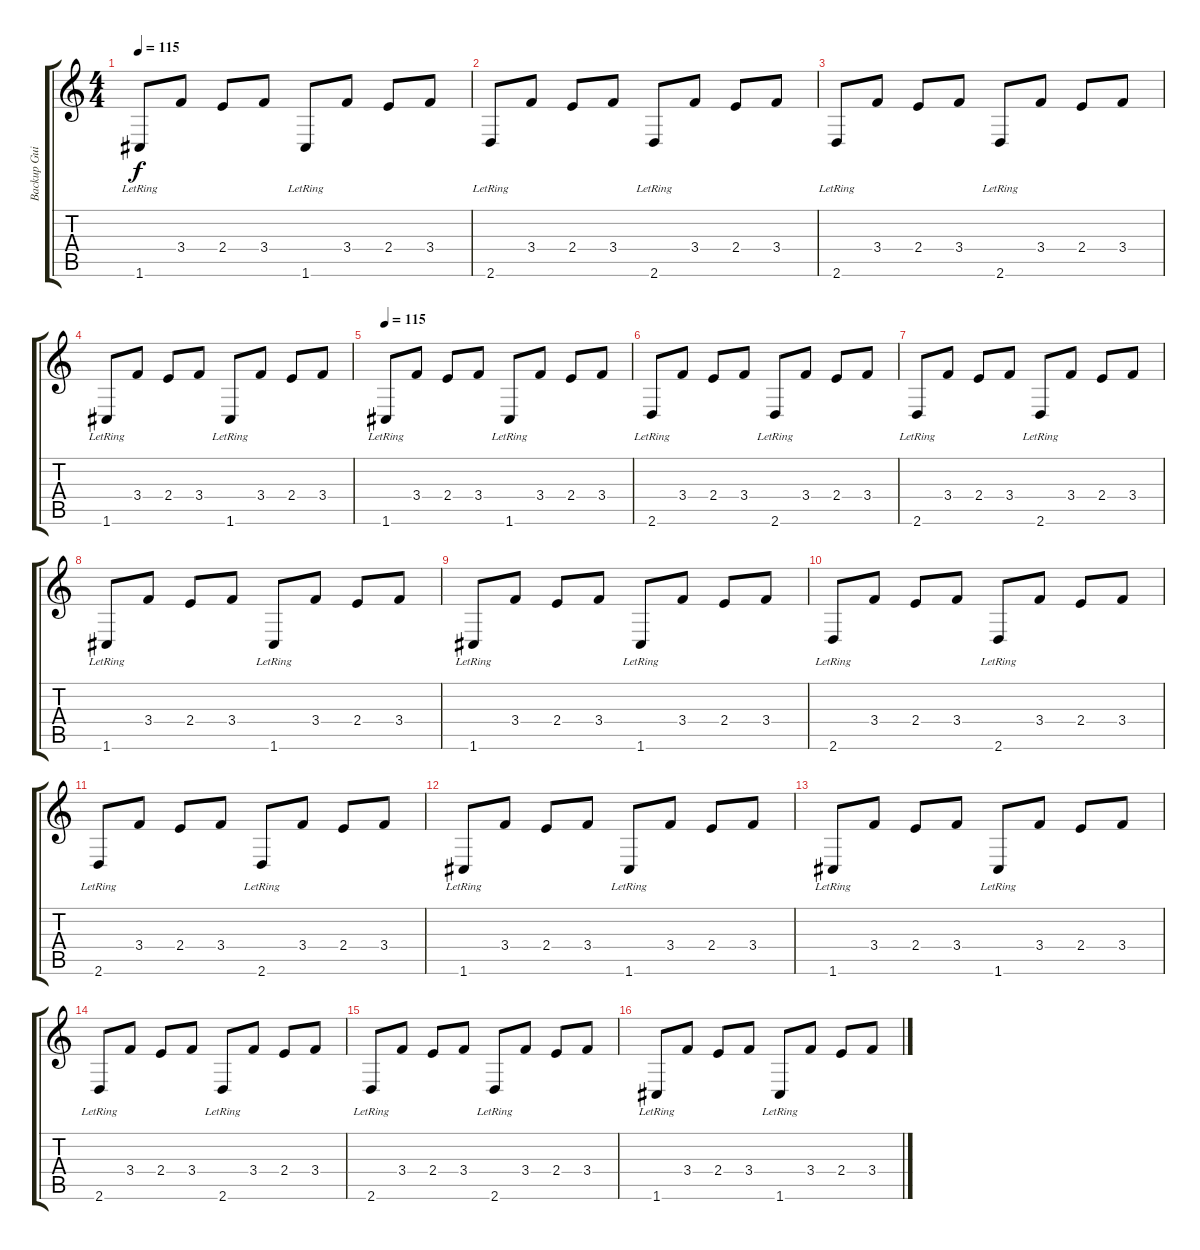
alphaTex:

\track ("Backup Guitar" "Backup Gui") {instrument overdrivenguitar}
\staff {score tabs}
\tuning (E4 B3 G3 D3 A2 C2) {hide}
\ts (4 4)
\tempo 115
\clef g2
\ks c
1.6{lr}.8{dy f volume 8} 3.4.8 2.4.8 3.4.8 1.6{lr}.8 3.4.8 2.4.8 3.4.8 |
2.6{lr}.8{instrument acousticguitarsteel} 3.4.8 2.4.8 3.4.8 2.6{lr}.8 3.4.8 2.4.8 3.4.8 |
2.6{lr}.8{instrument acousticguitarsteel} 3.4.8 2.4.8 3.4.8 2.6{lr}.8 3.4.8 2.4.8 3.4.8 |
1.6{lr}.8 3.4.8 2.4.8 3.4.8 1.6{lr}.8 3.4.8 2.4.8 3.4.8 |
\tempo 115
1.6{lr}.8{instrument acousticguitarsteel} 3.4.8 2.4.8 3.4.8 1.6{lr}.8 3.4.8 2.4.8 3.4.8 |
2.6{lr}.8{instrument acousticguitarsteel} 3.4.8 2.4.8 3.4.8 2.6{lr}.8 3.4.8 2.4.8 3.4.8 |
2.6{lr}.8{instrument acousticguitarsteel} 3.4.8 2.4.8 3.4.8 2.6{lr}.8 3.4.8 2.4.8 3.4.8 |
1.6{lr}.8 3.4.8 2.4.8 3.4.8 1.6{lr}.8 3.4.8 2.4.8 3.4.8 |
1.6{lr}.8 3.4.8 2.4.8 3.4.8 1.6{lr}.8 3.4.8 2.4.8 3.4.8 |
2.6{lr}.8{instrument acousticguitarsteel} 3.4.8 2.4.8 3.4.8 2.6{lr}.8 3.4.8 2.4.8 3.4.8 |
2.6{lr}.8{instrument acousticguitarsteel} 3.4.8 2.4.8 3.4.8 2.6{lr}.8 3.4.8 2.4.8 3.4.8 |
1.6{lr}.8 3.4.8 2.4.8 3.4.8 1.6{lr}.8 3.4.8 2.4.8 3.4.8 |
1.6{lr}.8 3.4.8 2.4.8 3.4.8 1.6{lr}.8 3.4.8 2.4.8 3.4.8 |
2.6{lr}.8{instrument acousticguitarsteel} 3.4.8 2.4.8 3.4.8 2.6{lr}.8 3.4.8 2.4.8 3.4.8 |
2.6{lr}.8{instrument acousticguitarsteel} 3.4.8 2.4.8 3.4.8 2.6{lr}.8 3.4.8 2.4.8 3.4.8 |
1.6{lr}.8 3.4.8 2.4.8 3.4.8 1.6{lr}.8 3.4.8 2.4.8 3.4.8
